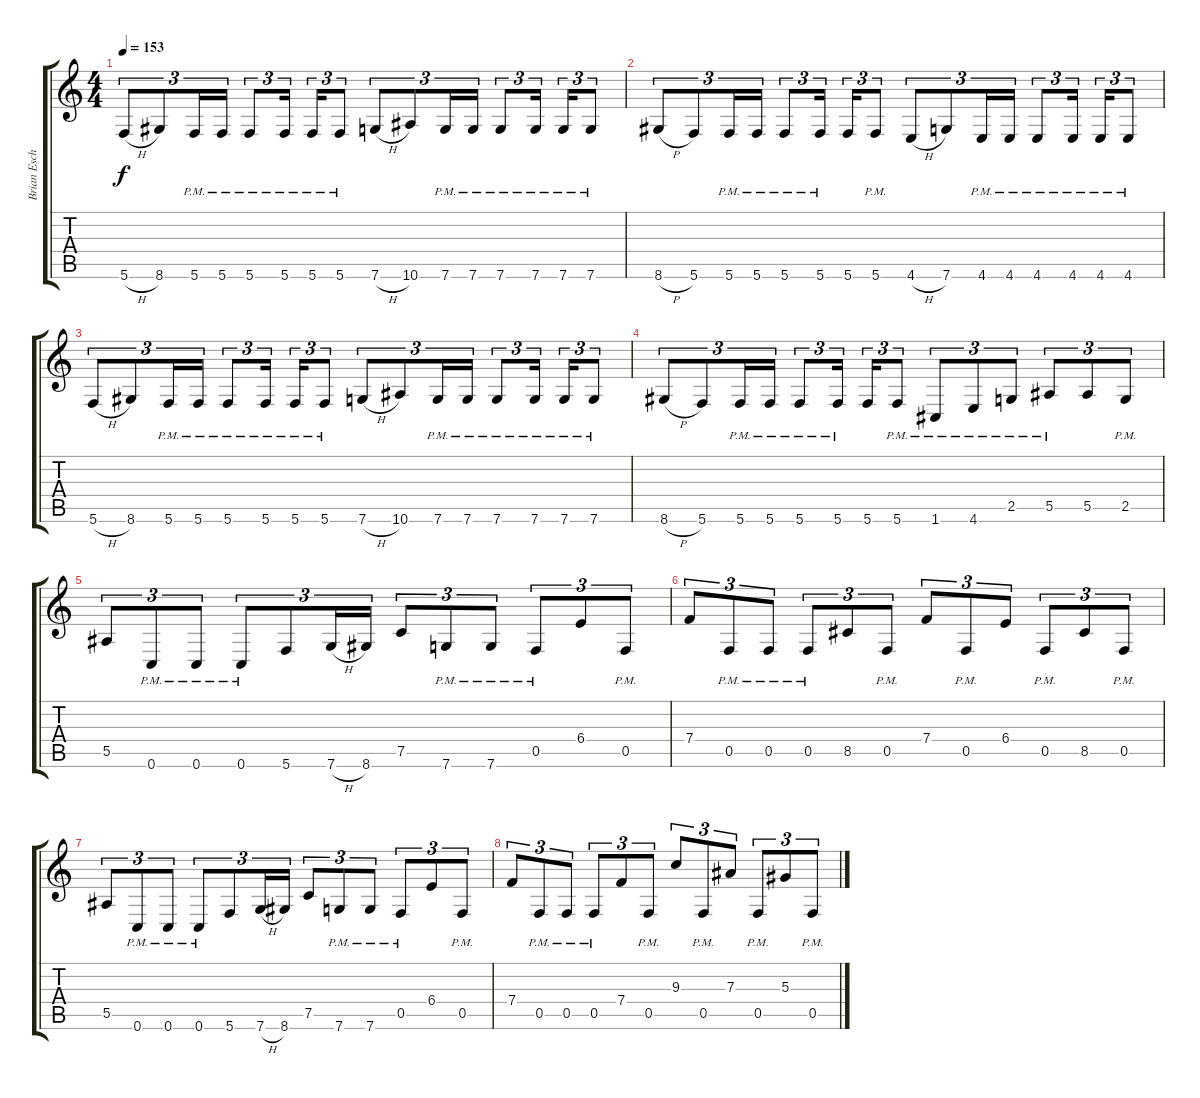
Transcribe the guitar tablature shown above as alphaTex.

\track ("Brian Eschbach (Lead Guitar)" "Brian Esch") {instrument distortionguitar}
\staff {score tabs}
\tuning (C4 G3 Eb3 Bb2 F2 C2) {hide}
\ts (4 4)
\tempo 153
\clef g2
\ks c
5.6{h}.8{tu (3 2) dy f balance 13} 8.6.8{tu (3 2)} 5.6{pm}.16{tu (3 2)} 5.6{pm}.16{tu (3 2)} 5.6{pm}.8{tu (3 2)} 5.6{pm}.16{tu (3 2)} 5.6{pm}.16{tu (3 2)} 5.6{pm}.8{tu (3 2)} 7.6{h}.8{tu (3 2)} 10.6.8{tu (3 2)} 7.6{pm}.16{tu (3 2)} 7.6{pm}.16{tu (3 2)} 7.6{pm}.8{tu (3 2)} 7.6{pm}.16{tu (3 2)} 7.6{pm}.16{tu (3 2)} 7.6{pm}.8{tu (3 2)} |
8.6{h}.8{tu (3 2)} 5.6.8{tu (3 2)} 5.6{pm}.16{tu (3 2)} 5.6{pm}.16{tu (3 2)} 5.6{pm}.8{tu (3 2)} 5.6{pm}.16{tu (3 2)} 5.6.16{tu (3 2)} 5.6{pm}.8{tu (3 2)} 4.6{h}.8{tu (3 2)} 7.6.8{tu (3 2)} 4.6{pm}.16{tu (3 2)} 4.6{pm}.16{tu (3 2)} 4.6{pm}.8{tu (3 2)} 4.6{pm}.16{tu (3 2)} 4.6{pm}.16{tu (3 2)} 4.6{pm}.8{tu (3 2)} |
5.6{h}.8{tu (3 2)} 8.6.8{tu (3 2)} 5.6{pm}.16{tu (3 2)} 5.6{pm}.16{tu (3 2)} 5.6{pm}.8{tu (3 2)} 5.6{pm}.16{tu (3 2)} 5.6{pm}.16{tu (3 2)} 5.6{pm}.8{tu (3 2)} 7.6{h}.8{tu (3 2)} 10.6.8{tu (3 2)} 7.6{pm}.16{tu (3 2)} 7.6{pm}.16{tu (3 2)} 7.6{pm}.8{tu (3 2)} 7.6{pm}.16{tu (3 2)} 7.6{pm}.16{tu (3 2)} 7.6{pm}.8{tu (3 2)} |
8.6{h}.8{tu (3 2)} 5.6.8{tu (3 2)} 5.6{pm}.16{tu (3 2)} 5.6{pm}.16{tu (3 2)} 5.6{pm}.8{tu (3 2)} 5.6{pm}.16{tu (3 2)} 5.6.16{tu (3 2)} 5.6{pm}.8{tu (3 2)} 1.6{pm}.8{tu (3 2)} 4.6{pm}.8{tu (3 2)} 2.5{pm}.8{tu (3 2)} 5.5{pm}.8{tu (3 2)} 5.5.8{tu (3 2)} 2.5{pm}.8{tu (3 2)} |
5.5.8{tu (3 2)} 0.6{pm}.8{tu (3 2)} 0.6{pm}.8{tu (3 2)} 0.6{pm}.8{tu (3 2)} 5.6.8{tu (3 2)} 7.6{h}.16{tu (3 2)} 8.6.16{tu (3 2)} 7.5.8{tu (3 2)} 7.6{pm}.8{tu (3 2)} 7.6{pm}.8{tu (3 2)} 0.5{pm}.8{tu (3 2)} 6.4.8{tu (3 2)} 0.5{pm}.8{tu (3 2)} |
7.4.8{tu (3 2)} 0.5{pm}.8{tu (3 2)} 0.5{pm}.8{tu (3 2)} 0.5{pm}.8{tu (3 2)} 8.5.8{tu (3 2)} 0.5{pm}.8{tu (3 2)} 7.4.8{tu (3 2)} 0.5{pm}.8{tu (3 2)} 6.4.8{tu (3 2)} 0.5{pm}.8{tu (3 2)} 8.5.8{tu (3 2)} 0.5{pm}.8{tu (3 2)} |
5.5.8{tu (3 2)} 0.6{pm}.8{tu (3 2)} 0.6{pm}.8{tu (3 2)} 0.6{pm}.8{tu (3 2)} 5.6.8{tu (3 2)} 7.6{h}.16{tu (3 2)} 8.6.16{tu (3 2)} 7.5.8{tu (3 2)} 7.6{pm}.8{tu (3 2)} 7.6{pm}.8{tu (3 2)} 0.5{pm}.8{tu (3 2)} 6.4.8{tu (3 2)} 0.5{pm}.8{tu (3 2)} |
7.4.8{tu (3 2)} 0.5{pm}.8{tu (3 2)} 0.5{pm}.8{tu (3 2)} 0.5{pm}.8{tu (3 2)} 7.4.8{tu (3 2)} 0.5{pm}.8{tu (3 2)} 9.3.8{tu (3 2)} 0.5{pm}.8{tu (3 2)} 7.3.8{tu (3 2)} 0.5{pm}.8{tu (3 2)} 5.3.8{tu (3 2)} 0.5{pm}.8{tu (3 2)}
